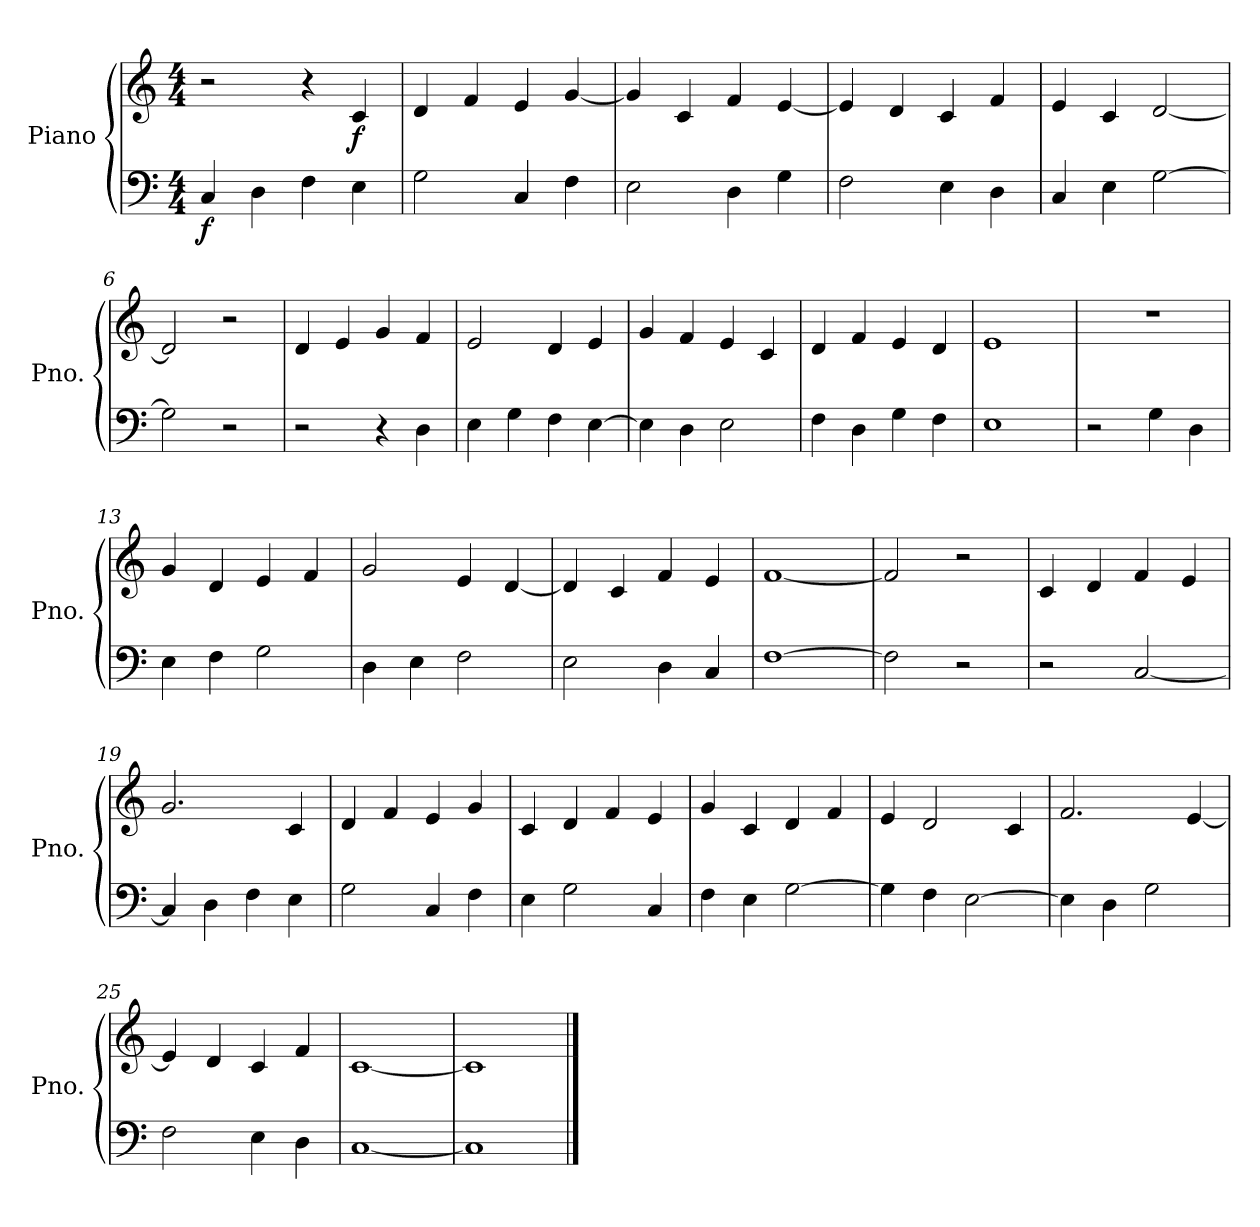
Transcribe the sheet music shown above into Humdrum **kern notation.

**kern	**kern	**dynam
*part1	*part1	*part1
*staff2	*staff1	*staff1/2
*I"Piano	*	*
*I'Pno.	*	*
*clefF4	*clefG2	*
*k[]	*k[]	*
*M4/4	*M4/4	*
*MM88	*MM88	*
=1	=1	=1
!	!	!LO:DY:b=2
4C/	2r	f
4D\	.	.
4F\	4r	.
!	!	!LO:DY:b
4E\	4c/	f
=2	=2	=2
2G\	4d/	.
.	4f/	.
4C/	4e/	.
4F\	[4g/	.
=3	=3	=3
2E\	4g/]	.
.	4c/	.
4D\	4f/	.
4G\	[4e/	.
=4	=4	=4
2F\	4e/]	.
.	4d/	.
4E\	4c/	.
4D\	4f/	.
=5	=5	=5
4C/	4e/	.
4E\	4c/	.
[2G\	[2d/	.
=6	=6	=6
2G\]	2d/]	.
2r	2r	.
=7	=7	=7
2r	4d/	.
.	4e/	.
4r	4g/	.
4D\	4f/	.
=8	=8	=8
4E\	2e/	.
4G\	.	.
4F\	4d/	.
[4E\	4e/	.
=9	=9	=9
4E\]	4g/	.
4D\	4f/	.
2E\	4e/	.
.	4c/	.
!!LO:LB:g=z
=10	=10	=10
4F\	4d/	.
4D\	4f/	.
4G\	4e/	.
4F\	4d/	.
=11	=11	=11
1E	1e	.
=12	=12	=12
2r	1r	.
4G\	.	.
4D\	.	.
=13	=13	=13
4E\	4g/	.
4F\	4d/	.
2G\	4e/	.
.	4f/	.
=14	=14	=14
4D\	2g/	.
4E\	.	.
2F\	4e/	.
.	[4d/	.
=15	=15	=15
2E\	4d/]	.
.	4c/	.
4D\	4f/	.
4C/	4e/	.
=16	=16	=16
[1F	[1f	.
=17	=17	=17
2F\]	2f/]	.
2r	2r	.
=18	=18	=18
2r	4c/	.
.	4d/	.
[2C/	4f/	.
.	4e/	.
=19	=19	=19
4C/]	2.g/	.
4D\	.	.
4F\	.	.
4E\	4c/	.
!!LO:LB:g=z
=20	=20	=20
2G\	4d/	.
.	4f/	.
4C/	4e/	.
4F\	4g/	.
=21	=21	=21
4E\	4c/	.
2G\	4d/	.
.	4f/	.
4C/	4e/	.
=22	=22	=22
4F\	4g/	.
4E\	4c/	.
[2G\	4d/	.
.	4f/	.
=23	=23	=23
4G\]	4e/	.
4F\	2d/	.
[2E\	.	.
.	4c/	.
=24	=24	=24
4E\]	2.f/	.
4D\	.	.
2G\	.	.
.	[4e/	.
=25	=25	=25
2F\	4e/]	.
.	4d/	.
4E\	4c/	.
4D\	4f/	.
=26	=26	=26
[1C	[1c	.
=27	=27	=27
1C]	1c]	.
==	==	==
*-	*-	*-
